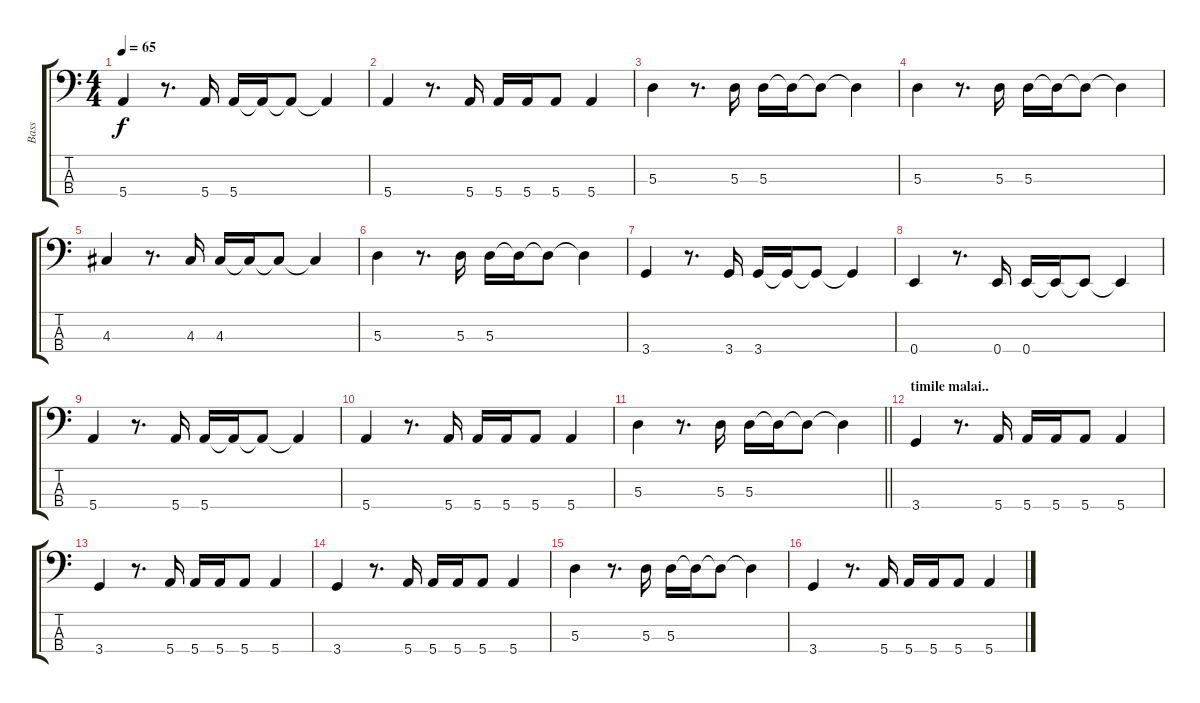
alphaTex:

\track ("Bass" "Bass") {instrument electricbassfinger}
\staff {score tabs}
\tuning (G2 D2 A1 E1) {hide}
\ts (4 4)
\tempo 65
\clef f4
\ks c
5.4.4{dy f} r.8{d} 5.4.16 5.4.16 5.4{t}.16 5.4{t}.8 5.4{t}.4 |
5.4.4 r.8{d} 5.4.16 5.4.16 5.4.16 5.4.8 5.4.4 |
5.3.4 r.8{d} 5.3.16 5.3.16 5.3{t}.16 5.3{t}.8 5.3{t}.4 |
5.3.4 r.8{d} 5.3.16 5.3.16 5.3{t}.16 5.3{t}.8 5.3{t}.4 |
4.3.4 r.8{d} 4.3.16 4.3.16 4.3{t}.16 4.3{t}.8 4.3{t}.4 |
5.3.4 r.8{d} 5.3.16 5.3.16 5.3{t}.16 5.3{t}.8 5.3{t}.4 |
3.4.4 r.8{d} 3.4.16 3.4.16 3.4{t}.16 3.4{t}.8 3.4{t}.4 |
0.4.4 r.8{d} 0.4.16 0.4.16 0.4{t}.16 0.4{t}.8 0.4{t}.4 |
5.4.4 r.8{d} 5.4.16 5.4.16 5.4{t}.16 5.4{t}.8 5.4{t}.4 |
5.4.4 r.8{d} 5.4.16 5.4.16 5.4.16 5.4.8 5.4.4 |
\barLineRight lightlight
5.3.4 r.8{d} 5.3.16 5.3.16 5.3{t}.16 5.3{t}.8 5.3{t}.4 |
\section ("" "timile malai..")
3.4.4 r.8{d} 5.4.16 5.4.16 5.4.16 5.4.8 5.4.4 |
3.4.4 r.8{d} 5.4.16 5.4.16 5.4.16 5.4.8 5.4.4 |
3.4.4 r.8{d} 5.4.16 5.4.16 5.4.16 5.4.8 5.4.4 |
5.3.4 r.8{d} 5.3.16 5.3.16 5.3{t}.16 5.3{t}.8 5.3{t}.4 |
3.4.4 r.8{d} 5.4.16 5.4.16 5.4.16 5.4.8 5.4.4
